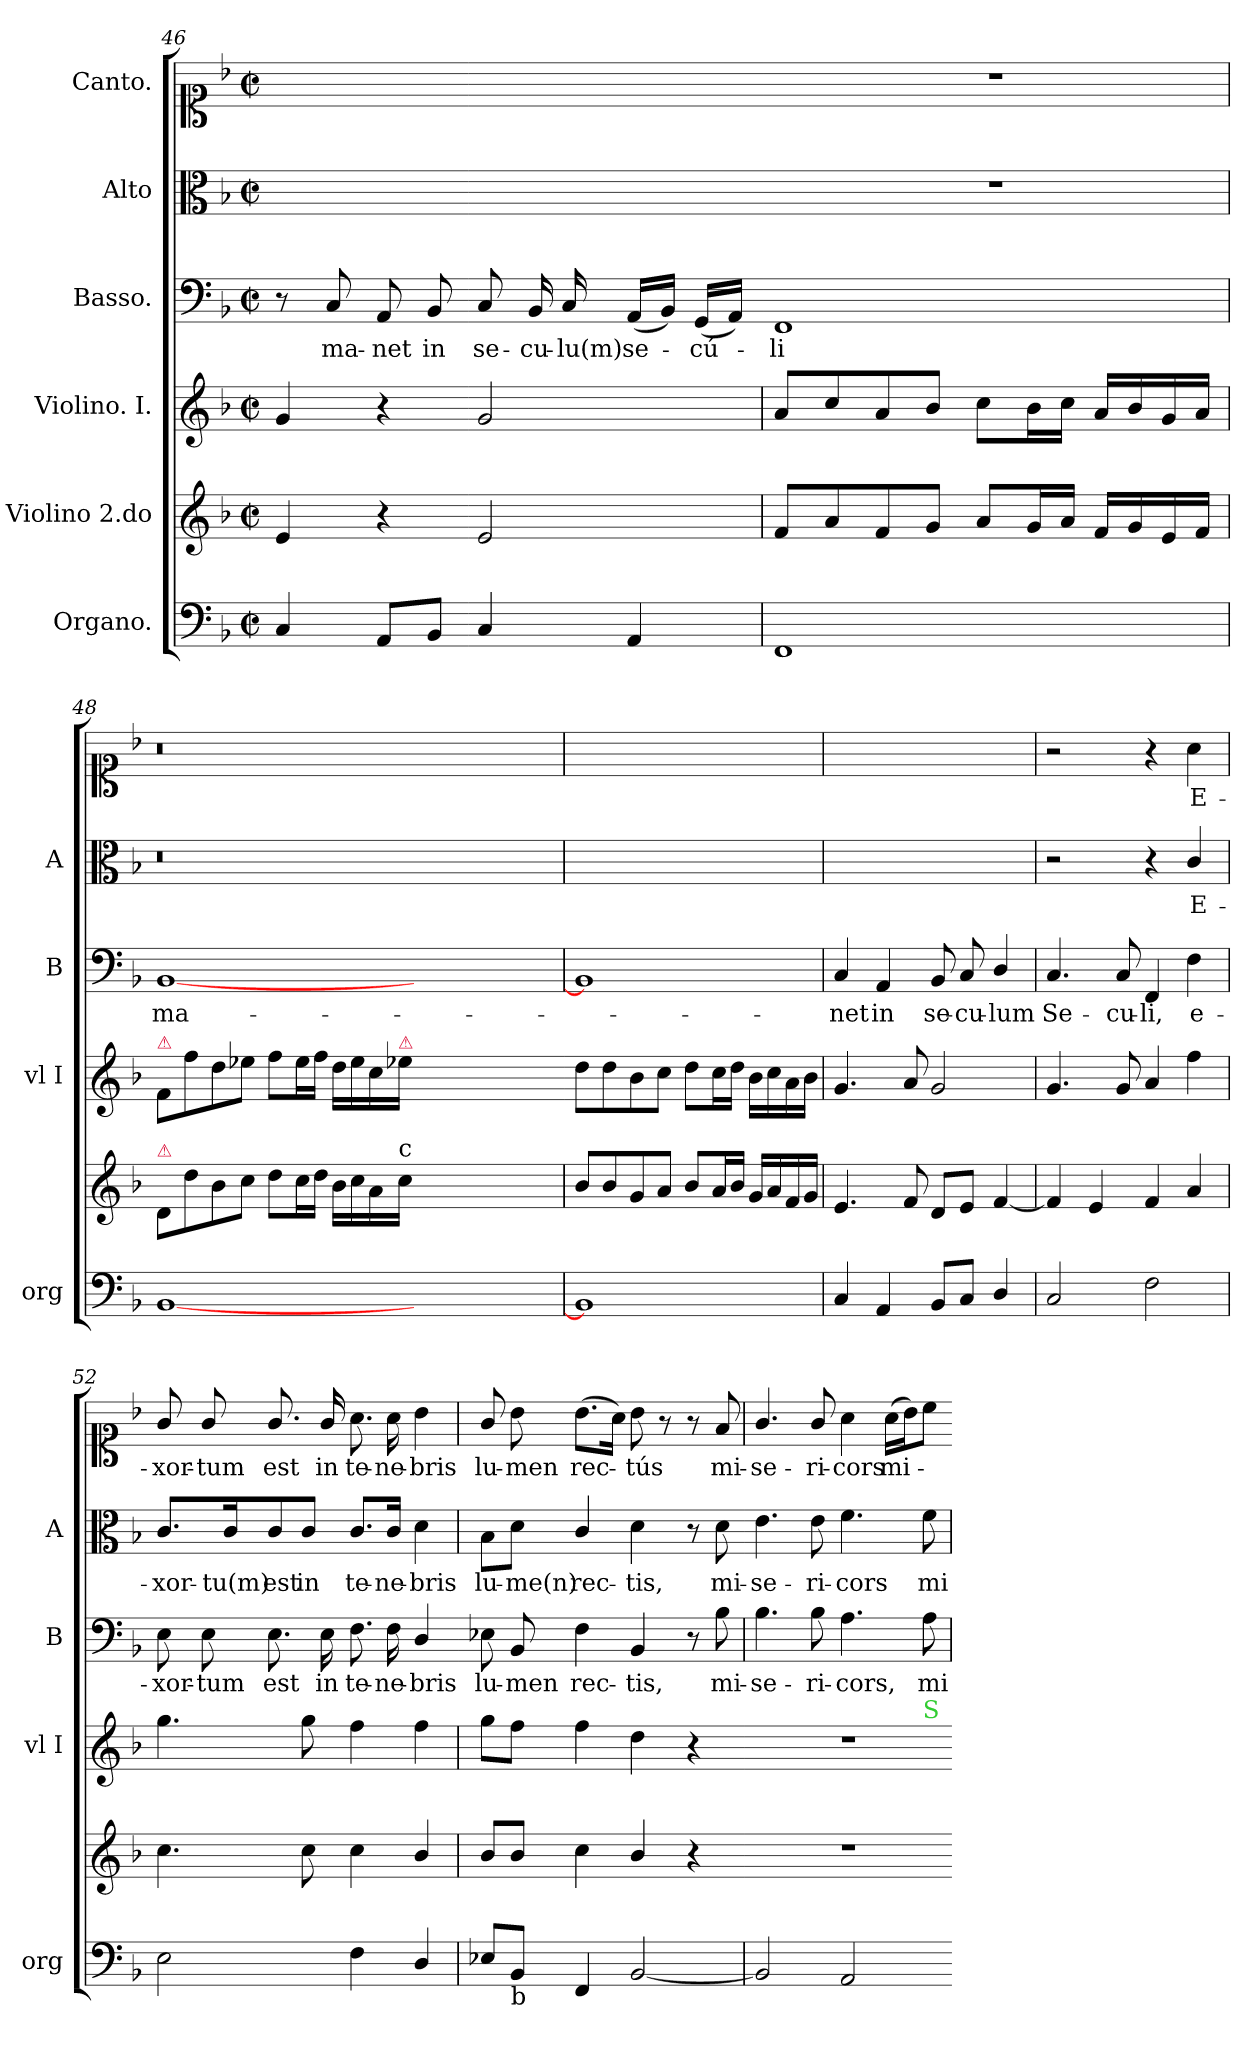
**kern	**kern	**kern	**kern	**text	**kern	**text	**kern	**text
*part6	*part5	*part4	*part3	*part3	*part2	*part2	*part1	*part1
*staff6	*staff5	*staff4	*staff3	*staff3	*staff2	*staff2	*staff1	*staff1
*I"Organo.	*I"Violino 2.do	*I"Violino. I.	*I"Basso.	*	*I"Alto	*	*I"Canto.	*
*I'org	*	*I'vl I	*I'B	*	*I'A	*	*	*
*clefF4	*clefG2	*clefG2	*clefF4	*	*clefC3	*	*clefC1	*
*k[b-]	*k[b-]	*k[b-]	*k[b-]	*	*k[b-]	*	*k[b-]	*
*F:	*F:	*F:	*F:	*	*F:	*	*F:	*
*M2/2	*M2/2	*M2/2	*M2/2	*	*M2/2	*	*M2/2	*
*met(c|)	*met(c|)	*met(c|)	*met(c|)	*	*met(c|)	*	*met(c|)	*
=46	=46	=46	=46	=46	=46	=46	=46	=46
4C/	4e/	4g/	8r	.	1ryy	.	1ryy	.
.	.	.	8C/	ma-	.	.	.	.
8AA/L	4r	4r	8AA/	-net	.	.	.	.
8BB-/J	.	.	8BB-/	in	.	.	.	.
4C/	2e/	2g/	8C/	se-	.	.	.	.
.	.	.	16BB-/	-cu-	.	.	.	.
.	.	.	16C/	-lu(m)	.	.	.	.
4AA/	.	.	(16AA/LL	se-	.	.	.	.
.	.	.	16BB-/JJ)	.	.	.	.	.
.	.	.	(16GG/LL	-cú-	.	.	.	.
.	.	.	16AA/JJ)	.	.	.	.	.
=47	=47	=47	=47-	=47	=47	=47	=47	=47
1FF	8f/L	8a/L	1FF	-li	1r	.	1r	.
.	8a/	8cc/	.	.	.	.	.	.
.	8f/	8a/	.	.	.	.	.	.
.	8g/J	8b-/J	.	.	.	.	.	.
.	8a/L	8cc\L	.	.	.	.	.	.
.	16g/L	16b-\L	.	.	.	.	.	.
.	16a/JJ	16cc\JJ	.	.	.	.	.	.
.	16f/LL	16a/LL	.	.	.	.	.	.
.	16g/	16b-/	.	.	.	.	.	.
.	16e/	16g/	.	.	.	.	.	.
.	16f/JJ	16a/JJ	.	.	.	.	.	.
=48	=48	=48	=48	=48	=48	=48	=48	=48
!	!	!LO:TX:a:color=crimson:t=⚠	!	!	!	!	!	!
!	!LO:TX:a:color=crimson:t=⚠	!	!	!	!	!	!	!
[1BB-	8d/L	8f/L	[1BB-	ma-	0.r	.	0.r	.
.	8dd\	8ff\	.	.	.	.	.	.
.	8b-\	8dd\	.	.	.	.	.	.
.	8cc\J	8ee-X\J	.	.	.	.	.	.
.	8dd\L	8ff\L	.	.	.	.	.	.
.	16cc\L	16ee-\L	.	.	.	.	.	.
.	16dd\JJ	16ff\JJ	.	.	.	.	.	.
.	16b-\LL	16dd\LL	.	.	.	.	.	.
.	16cc\	16ee-\	.	.	.	.	.	.
.	16a\	16cc\	.	.	.	.	.	.
!	!	!LO:TX:a:color=crimson:t=⚠	!	!	!	!	!	!
!	!LO:TX:a:t=c	!	!	!	!	!	!	!
.	16cc\JJ	16ee-X\JJ	.	.	.	.	.	.
0ryy	0ryy	0ryy	0ryy	.	.	.	.	.
=49	=49	=49-	=49	=49	=49	=49	=49	=49
1BB-]	8b-/L	8dd\L	1BB-]	.	1ryy	.	1ryy	.
.	8b-/	8dd\	.	.	.	.	.	.
.	8g/	8b-\	.	.	.	.	.	.
.	8a/J	8cc\J	.	.	.	.	.	.
.	8b-/L	8dd\L	.	.	.	.	.	.
.	16a/L	16cc\L	.	.	.	.	.	.
.	16b-/JJ	16dd\JJ	.	.	.	.	.	.
.	16g/LL	16b-\LL	.	.	.	.	.	.
.	16a/	16cc\	.	.	.	.	.	.
.	16f/	16a\	.	.	.	.	.	.
.	16g/JJ	16b-\JJ	.	.	.	.	.	.
=50	=50	=50	=50	=50	=50	=50	=50	=50
4C/	4.e/	4.g/	4C/	-net	1ryy	.	1ryy	.
4AA/	.	.	4AA/	in	.	.	.	.
.	8f/	8a/	.	.	.	.	.	.
8BB-/L	8d/L	2g/	8BB-/	se-	.	.	.	.
8C/J	8e/J	.	8C/	-cu-	.	.	.	.
4D/	[4f/	.	4D/	-lum	.	.	.	.
=51	=51	=51	=51	=51	=51	=51	=51	=51
2C/	4f/]	4.g/	4.C/	Se-	2r	.	2r	.
.	4e/	.	.	.	.	.	.	.
.	.	8g/	8C/	-cu-	.	.	.	.
2F\	4f/	4a/	4FF/	-li,	4r	.	4r	.
.	4a/	4ff\	4F\	e-	4c/	E-	4a\	E-
=52	=52	=52	=52	=52	=52	=52	=52	=52
2E\	4.cc\	4.gg\	8E\	-xor-	8.c/L	-xor-	8g/	-xor-
.	.	.	8E\	-tum	.	.	8g/	-tum
.	.	.	.	.	16c/K	-tu(m)	.	.
.	.	.	8.E\	est	8c/	est	8.g/	est
.	8cc\	8gg\	.	.	8c/J	in	.	.
.	.	.	16E\	in	.	.	16g/	in
4F\	4cc\	4ff\	8.F\	te-	8.c/L	te-	8.a\	te-
.	.	.	16F\	-ne-	16c/Jk	-ne-	16a\	-ne-
4D/	4b-/	4ff\	4D/	-bris	4d\	-bris	4b-\	-bris
=53	=53	=53	=53-	=53	=53	=53	=53	=53
8E-X/L	8b-/L	8gg\L	8E-X\	lu-	8B-\L	lu-	8g/	lu-
!LO:TX:b:t=b	!	!	!	!	!	!	!	!
8BB-/J	8b-/J	8ff\J	8BB-/	-men	8d\J	-me(n)	8b-\	-men
4FF/	4cc\	4ff\	4F\	rec-	4c/	rec-	(8.b-\L	rec-
.	.	.	.	.	.	.	16a\Jk)	.
[2BB-/	4b-/	4dd\	4BB-/	-tis,	4d\	-tis,	8b-\	-tús
.	.	.	.	.	.	.	8r	.
.	4r	4r	8r	.	8r	.	8r	.
.	.	.	8B-\	mi-	8d\	mi-	8f/	mi-
=54	=54-	=54-	=54	=54	=54-	=54	=54	=54
*	*	*^	*	*	*	*	*	*
2BB-/]	1r	1r	2..ryy	4.B-\	-se-	4.e\	-se-	4.g/	-se-
.	.	.	.	8B-\	-ri-	8e\	-ri-	8g/	-ri-
2AA/	.	.	.	4.A\	-cors,	4.f\	-cors	4a\	-cors
.	.	.	.	.	.	.	.	(16a\LL	mi-
.	.	.	.	.	.	.	.	16b-\J)	.
!	!	!	!LO:TX:a:color=limegreen:t=S	!	!	!	!	!	!
.	.	.	8ryy	8A\	mi-	8f\	mi-	8cc\J	.
*	*	*v	*v	*	*	*	*	*	*
=-	=-	=-	=	=-	=	=-	=-	=-
*-	*-	*-	*-	*-	*-	*-	*-	*-
